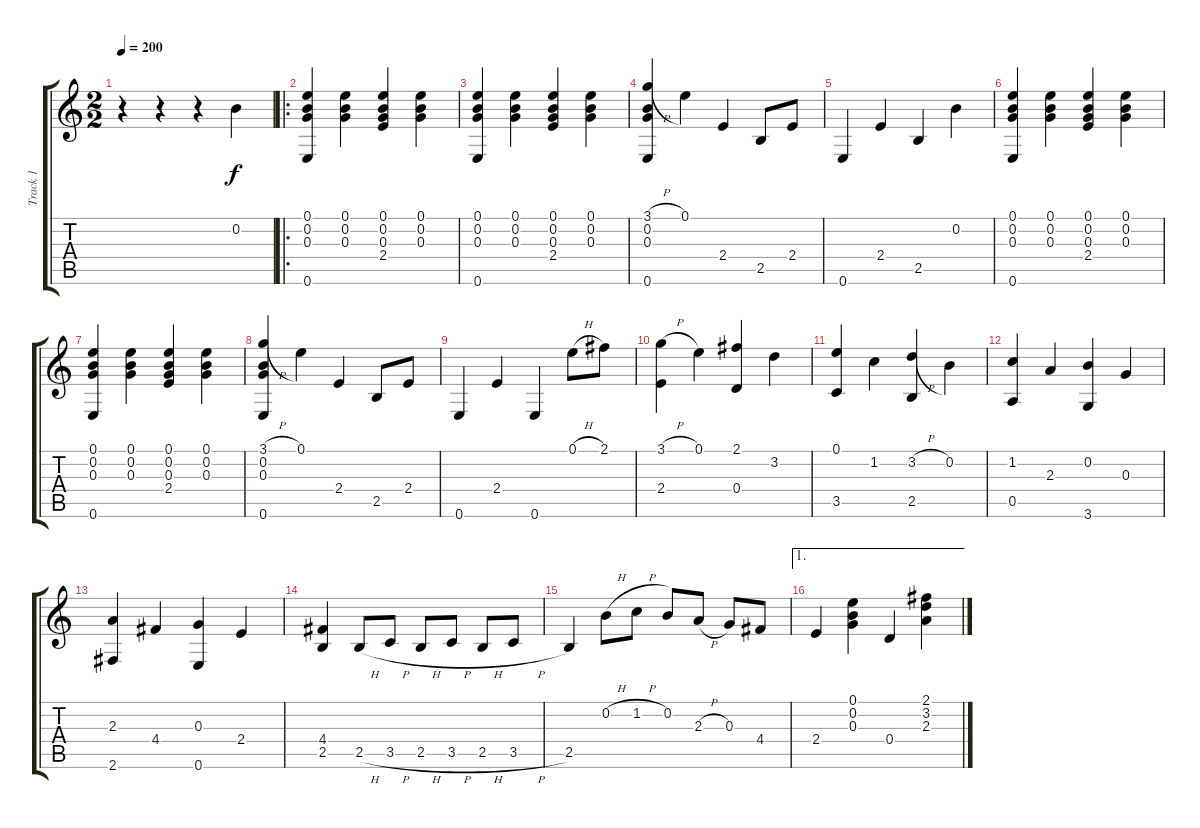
\track ("Track 1" "Track 1") {instrument acousticguitarnylon}
\staff {score tabs}
\tuning (E4 B3 G3 D3 A2 E2) {hide}
\ts (2 2)
\tempo 200
\clef g2
\ks c
r.4{dy f instrument acousticguitarnylon} r.4 r.4 0.2.4 |
\ro
(0.1 0.2 0.3 0.6).4 (0.1 0.2 0.3).4 (0.1 0.2 0.3 2.4).4 (0.1 0.2 0.3).4 |
(0.1 0.2 0.3 0.6).4 (0.1 0.2 0.3).4 (0.1 0.2 0.3 2.4).4 (0.1 0.2 0.3).4 |
(3.1{h} 0.2 0.3 0.6).4 0.1.4 2.4.4 2.5.8 2.4.8 |
0.6.4 2.4.4 2.5.4 0.2.4 |
(0.1 0.2 0.3 0.6).4 (0.1 0.2 0.3).4 (0.1 0.2 0.3 2.4).4 (0.1 0.2 0.3).4 |
(0.1 0.2 0.3 0.6).4 (0.1 0.2 0.3).4 (0.1 0.2 0.3 2.4).4 (0.1 0.2 0.3).4 |
(3.1{h} 0.2 0.3 0.6).4 0.1.4 2.4.4 2.5.8 2.4.8 |
0.6.4 2.4.4 0.6.4 0.1{h}.8 2.1.8 |
(3.1{h} 2.4).4 0.1.4 (2.1 0.4).4 3.2.4 |
(0.1 3.5).4 1.2.4 (3.2{h} 2.5).4 0.2.4 |
(1.2 0.5).4 2.3.4 (0.2 3.6).4 0.3.4 |
(2.3 2.6).4 4.4.4 (0.3 0.6).4 2.4.4 |
(4.4 2.5).4 2.5{h}.8 3.5{h}.8 2.5{h}.8 3.5{h}.8 2.5{h}.8 3.5{h}.8 |
2.5.4 0.2{h}.8 1.2{h}.8 0.2.8 2.3{h}.8 0.3.8 4.4.8 |
\ae 1
2.4.4 (0.1 0.2 0.3).4 0.4.4 (2.1 3.2 2.3).4
